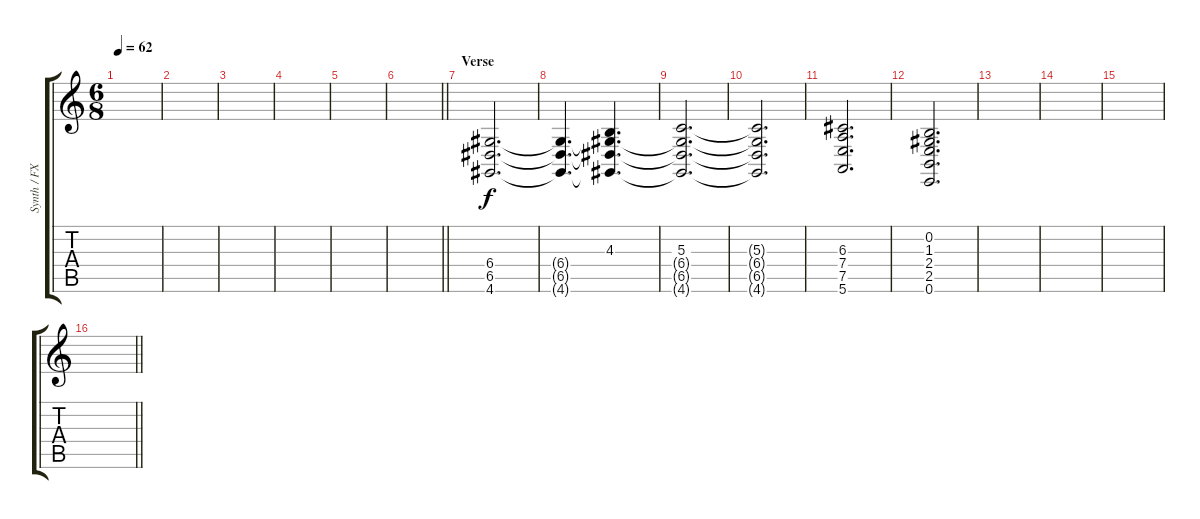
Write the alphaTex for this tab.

\track ("Synth / FX" "Synth / FX") {instrument pad5bowed}
\staff {score tabs}
\tuning (E4 B3 G3 D3 A2 E2) {hide}
\ts (6 8)
\tempo 62
\clef g2
\ks c
|
|
|
|
|
\barLineRight lightlight
|
\section ("" "Verse")
(6.4 6.5 4.6).2{d volume 9} |
(6.4{t} 6.5{t} 4.6{t}).4{d} (4.3 6.4{t} 6.5{t} 4.6{t}).4{d} |
(5.3 6.4{t} 6.5{t} 4.6{t}).2{d volume 13} |
(5.3{t} 6.4{t} 6.5{t} 4.6{t}).2{d} |
(6.3 7.4 7.5 5.6).2{d} |
(0.2 1.3 2.4 2.5 0.6).2{d} |
|
|
|
\barLineRight lightlight
